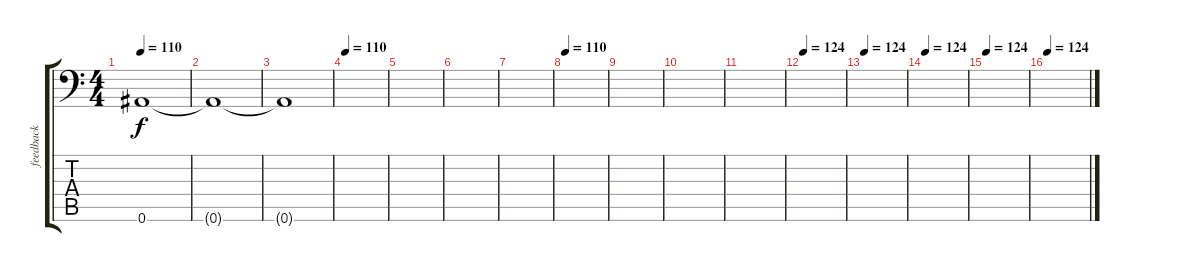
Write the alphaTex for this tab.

\track ("feedback" "feedback") {instrument overdrivenguitar}
\staff {score tabs}
\tuning (B3 Gb3 D3 A2 D2 Bb1) {hide}
\ts (4 4)
\tempo 110
\clef f4
\ks c
0.6{t}.1{dy f} |
0.6{t}.1 |
0.6{t}.1 |
\tempo 110
|
|
|
|
\tempo 110
|
|
|
|
\tempo 124
|
\tempo 124
|
\tempo 124
|
\tempo 124
|
\tempo 124
